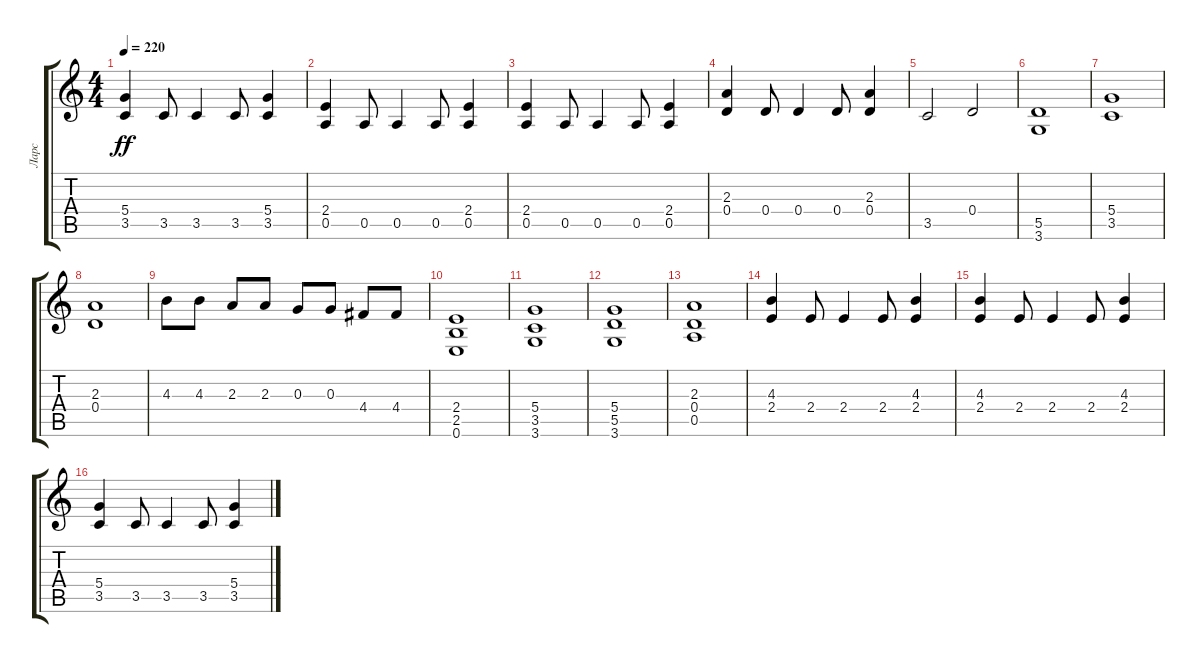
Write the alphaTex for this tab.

\track ("Ларс" "Ларс") {instrument distortionguitar}
\staff {score tabs}
\tuning (E4 B3 G3 D3 A2 E2) {hide}
\ts (4 4)
\tempo 220
\clef g2
\ks c
(5.4 3.5).4{dy ff} 3.5.8 3.5.4 3.5.8 (5.4 3.5).4 |
(2.4 0.5).4 0.5.8 0.5.4 0.5.8 (2.4 0.5).4 |
(2.4 0.5).4 0.5.8 0.5.4 0.5.8 (2.4 0.5).4 |
(2.3 0.4).4 0.4.8 0.4.4 0.4.8 (2.3 0.4).4 |
3.5.2 0.4.2 |
(5.5 3.6).1 |
(5.4 3.5).1 |
(2.3 0.4).1 |
4.3.8 4.3.8 2.3.8 2.3.8 0.3.8 0.3.8 4.4.8 4.4.8 |
(2.4 2.5 0.6).1 |
(5.4 3.5 3.6).1 |
(5.4 5.5 3.6).1 |
(2.3 0.4 0.5).1 |
(4.3 2.4).4 2.4.8 2.4.4 2.4.8 (4.3 2.4).4 |
(4.3 2.4).4 2.4.8 2.4.4 2.4.8 (4.3 2.4).4 |
(5.4 3.5).4 3.5.8 3.5.4 3.5.8 (5.4 3.5).4
